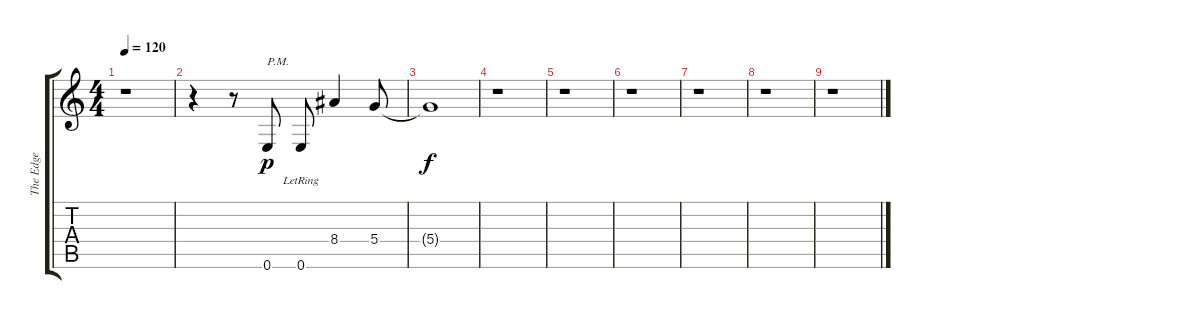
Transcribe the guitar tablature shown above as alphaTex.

\track ("The Edge" "The Edge") {instrument electricguitarclean}
\staff {score tabs}
\tuning (E4 B3 G3 D3 A2 E2) {hide}
\ts (4 4)
\tempo 120
\clef g2
\ks c
r.1{dy p} |
r.4 r.8 0.6.8{txt "P.M."} 0.6{lr}.8 8.4.4 5.4.8 |
5.4{t}.1{dy f} |
r.1 |
r.1 |
r.1 |
r.1 |
r.1 |
r.1
